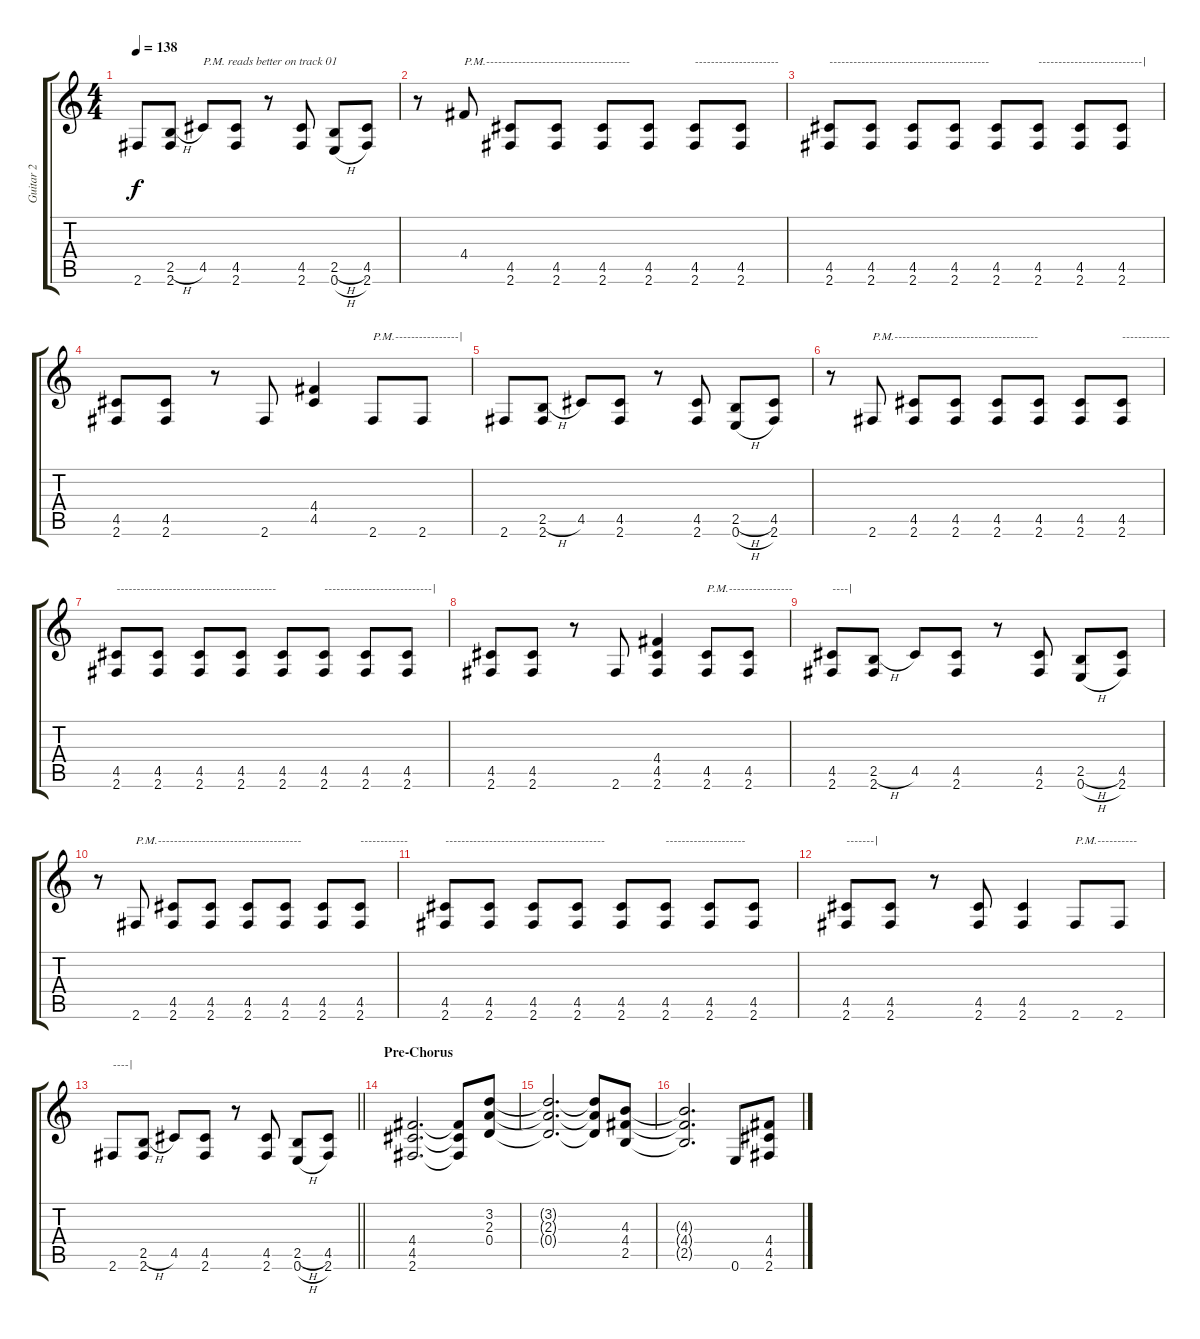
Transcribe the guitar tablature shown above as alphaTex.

\track ("Guitar 2" "Guitar 2") {instrument overdrivenguitar}
\staff {score tabs}
\tuning (E4 B3 G3 D3 A2 E2) {hide}
\ts (4 4)
\tempo 138
\clef g2
\ks c
2.6.8{dy f} (2.5{h} 2.6).8 4.5.8{txt "P.M. reads better on track 01"} (4.5 2.6).8 r.8 (4.5 2.6).8 (2.5{h} 0.6{h}).8 (4.5 2.6).8 |
r.8 4.4.8{txt "P.M.------------------------------------"} (4.5 2.6).8 (4.5 2.6).8 (4.5 2.6).8 (4.5 2.6).8 (4.5 2.6).8{txt "---------------------"} (4.5 2.6).8 |
(4.5 2.6).8{txt "----------------------------------------"} (4.5 2.6).8 (4.5 2.6).8 (4.5 2.6).8 (4.5 2.6).8 (4.5 2.6).8{txt "--------------------------|"} (4.5 2.6).8 (4.5 2.6).8 |
(4.5 2.6).8 (4.5 2.6).8 r.8 2.6.8 (4.4 4.5).4 2.6.8{txt "P.M.----------------|"} 2.6.8 |
2.6.8 (2.5{h} 2.6).8 4.5.8 (4.5 2.6).8 r.8 (4.5 2.6).8 (2.5{h} 0.6{h}).8 (4.5 2.6).8 |
r.8 2.6.8{txt "P.M.------------------------------------"} (4.5 2.6).8 (4.5 2.6).8 (4.5 2.6).8 (4.5 2.6).8 (4.5 2.6).8 (4.5 2.6).8{txt "------------"} |
(4.5 2.6).8{txt "----------------------------------------"} (4.5 2.6).8 (4.5 2.6).8 (4.5 2.6).8 (4.5 2.6).8 (4.5 2.6).8{txt "---------------------------|"} (4.5 2.6).8 (4.5 2.6).8 |
(4.5 2.6).8 (4.5 2.6).8 r.8 2.6.8 (4.4 4.5 2.6).4 (4.5 2.6).8{txt "P.M.----------------"} (4.5 2.6).8 |
(4.5 2.6).8{txt "----|"} (2.5{h} 2.6).8 4.5.8 (4.5 2.6).8 r.8 (4.5 2.6).8 (2.5{h} 0.6{h}).8 (4.5 2.6).8 |
r.8 2.6.8{txt "P.M.------------------------------------"} (4.5 2.6).8 (4.5 2.6).8 (4.5 2.6).8 (4.5 2.6).8 (4.5 2.6).8 (4.5 2.6).8{txt "------------"} |
(4.5 2.6).8{txt "----------------------------------------"} (4.5 2.6).8 (4.5 2.6).8 (4.5 2.6).8 (4.5 2.6).8 (4.5 2.6).8{txt "--------------------"} (4.5 2.6).8 (4.5 2.6).8 |
(4.5 2.6).8{txt "-------|"} (4.5 2.6).8 r.8 (4.5 2.6).8 (4.5 2.6).4 2.6.8{txt "P.M.----------"} 2.6.8 |
\barLineRight lightlight
2.6.8{txt "----|"} (2.5{h} 2.6).8 4.5.8 (4.5 2.6).8 r.8 (4.5 2.6).8 (2.5{h} 0.6{h}).8 (4.5 2.6).8 |
\section ("" "Pre-Chorus")
(4.4 4.5 2.6).2{d} (4.4{t} 4.5{t} 2.6{t}).8 (3.2 2.3 0.4).8 |
(3.2{t} 2.3{t} 0.4{t}).2{d} (3.2{t} 2.3{t} 0.4{t}).8 (4.3 4.4 2.5).8 |
(4.3{t} 4.4{t} 2.5{t}).2{d} 0.6.8 (4.4 4.5 2.6).8
